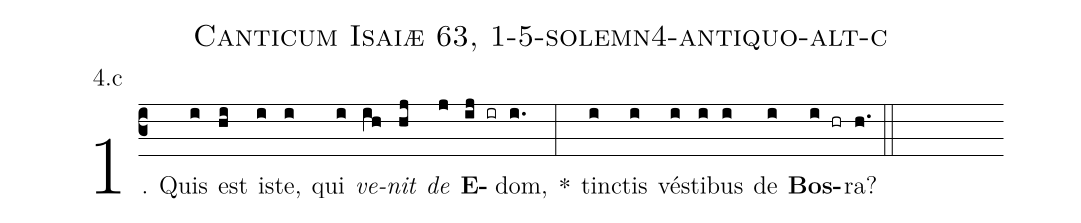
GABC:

name: Canticum Isaiæ 63, 1-5-solemn4-antiquo-alt-c;
annotation: 4.c;
%%
(c3)1. Quis(i) est(hi) is(i)te,(i) qui(i) <i>ve</i>(ih)<i>nit</i>(hj) <i>de</i>(j) <b>E</b>(ij ir)dom,(i.) *(:) tinc(i)tis(i) vés(i)ti(i)bus(i) de(i) <b>Bos</b>(i hr)ra?(h.) (::)
